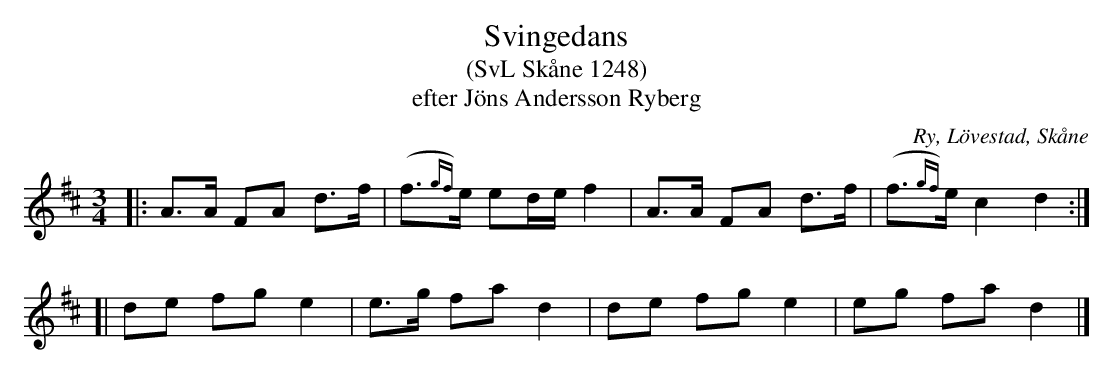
X:1
T:Svingedans
T:(SvL Skåne 1248)
T:efter Jöns Andersson Ryberg
O:Ry, Lövestad, Skåne
M:3/4
L:1/8
K:D
|: A>A FA d>f | (f{gf})>e ed/e/ f2 | A>A FA d>f | (f{gf})>e c2 d2 :|
[| de fg e2 | e>g fa d2 | de fg e2 | eg fa d2 |]
